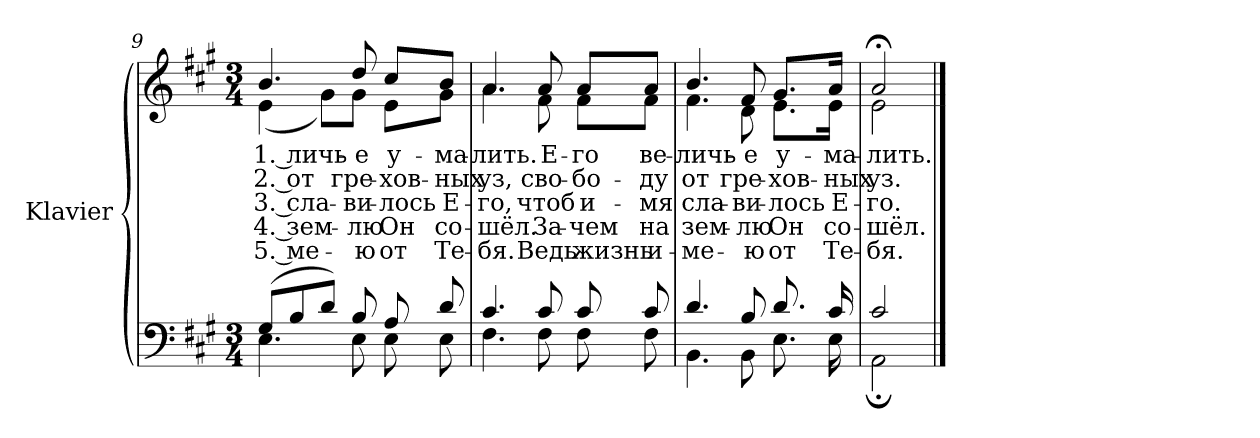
**kern	**kern	**text	**text	**text	**text	**text
*part2	*part1	*part1	*part1	*part1	*part1	*part1
*staff2	*staff1	*staff1	*staff1	*staff1	*staff1	*staff1
*I"Klavier	*I"Klavier	*	*	*	*	*
*I'Klav.	*I'Klav.	*	*	*	*	*
!!LO:LB:g=z
*clefF4	*clefG2	*	*	*	*	*
*k[f#c#g#]	*k[f#c#g#]	*	*	*	*	*
*A:	*A:	*	*	*	*	*
*M3/4	*M3/4	*	*	*	*	*
=9	=9	=9	=9	=9	=9	=9
*^	*	*	*	*	*	*
!	!	!	!LO:LY:b:color=#000000	!LO:LY:b:color=#000000	!LO:LY:b:color=#000000	!LO:LY:b:color=#000000	!LO:LY:b:color=#000000
*	*	*^	*	*	*	*	*
(8G#i/L	4.Ei\	4.bi/	(4ei\	-1. личь-	2. от	3. сла-	4. зем-	-5. ме-
8Bi/	.	.	.	.	.	.	.	.
8di/J)	.	.	8g#i\L)	.	.	.	.	.
!	!	!	!	!LO:LY:b:color=#000000	!LO:LY:b:color=#000000	!LO:LY:b:color=#000000	!LO:LY:b:color=#000000	!LO:LY:b:color=#000000
8Bi/	8Ei\	8ddi/	8g#i\J	-е	гре-	-ви-	-лю	-ю
!	!	!	!	!LO:LY:b:color=#000000	!LO:LY:b:color=#000000	!LO:LY:b:color=#000000	!LO:LY:b:color=#000000	!LO:LY:b:color=#000000
8Ai/	8Ei\	8cc#i/L	8ei\L	у-	-хов-	-лось	Он	от
!	!	!	!	!LO:LY:b:color=#000000	!LO:LY:b:color=#000000	!LO:LY:b:color=#000000	!LO:LY:b:color=#000000	!LO:LY:b:color=#000000
8di/	8Ei\	8bi/J	8g#i\J	-ма-	-ных	Е-	со-	Те-
=10	=10	=10	=10	=10	=10	=10	=10	=10
!	!	!	!	!LO:LY:b:color=#000000	!LO:LY:b:color=#000000	!LO:LY:b:color=#000000	!LO:LY:b:color=#000000	!LO:LY:b:color=#000000
4.c#i/	4.F#i\	4.ai/	4.ai\	-лить.	уз,	-го,	-шёл.	-бя.
!	!	!	!	!LO:LY:b:color=#000000	!LO:LY:b:color=#000000	!LO:LY:b:color=#000000	!LO:LY:b:color=#000000	!LO:LY:b:color=#000000
8c#i/	8F#i\	8ai/	8f#i\	Е-	сво-	чтоб	За-	Ведь
!	!	!	!	!LO:LY:b:color=#000000	!LO:LY:b:color=#000000	!LO:LY:b:color=#000000	!LO:LY:b:color=#000000	!LO:LY:b:color=#000000
8c#i/	8F#i\	8ai/L	8f#i\L	-го	-бо-	и-	-чем	жизнь
!	!	!	!	!LO:LY:b:color=#000000	!LO:LY:b:color=#000000	!LO:LY:b:color=#000000	!LO:LY:b:color=#000000	!LO:LY:b:color=#000000
8c#i/	8F#i\	8ai/J	8f#i\J	ве-	-ду	-мя	на	и-
=11	=11	=11	=11	=11	=11	=11	=11	=11
!	!	!	!	!LO:LY:b:color=#000000	!LO:LY:b:color=#000000	!LO:LY:b:color=#000000	!LO:LY:b:color=#000000	!LO:LY:b:color=#000000
4.di/	4.BBi\	4.bi/	4.f#i\	-личь-	от	сла-	зем-	-ме-
!	!	!	!	!LO:LY:b:color=#000000	!LO:LY:b:color=#000000	!LO:LY:b:color=#000000	!LO:LY:b:color=#000000	!LO:LY:b:color=#000000
8Bi/	8BBi\	8f#i/	8di\	-е	гре-	-ви-	-лю	-ю
!	!	!	!	!LO:LY:b:color=#000000	!LO:LY:b:color=#000000	!LO:LY:b:color=#000000	!LO:LY:b:color=#000000	!LO:LY:b:color=#000000
8.di/	8.Ei\	8.g#i/L	8.ei\L	у-	-хов-	-лось	Он	от
!	!	!	!	!LO:LY:b:color=#000000	!LO:LY:b:color=#000000	!LO:LY:b:color=#000000	!LO:LY:b:color=#000000	!LO:LY:b:color=#000000
16c#i/	16Ei\	16ai/Jk	16ei\Jk	-ма-	-ных	Е-	со-	Те-
=12	=12	=12	=12	=12	=12	=12	=12	=12
!	!	!	!	!LO:LY:b:color=#000000	!LO:LY:b:color=#000000	!LO:LY:b:color=#000000	!LO:LY:b:color=#000000	!LO:LY:b:color=#000000
2c#i/	2AA;i\	2a;i/	2ei\	-лить.	уз.	-го.	-шёл.	-бя.
*v	*v	*	*	*	*	*	*	*
*	*v	*v	*	*	*	*	*
==	==	==	==	==	==	==
*-	*-	*-	*-	*-	*-	*-
